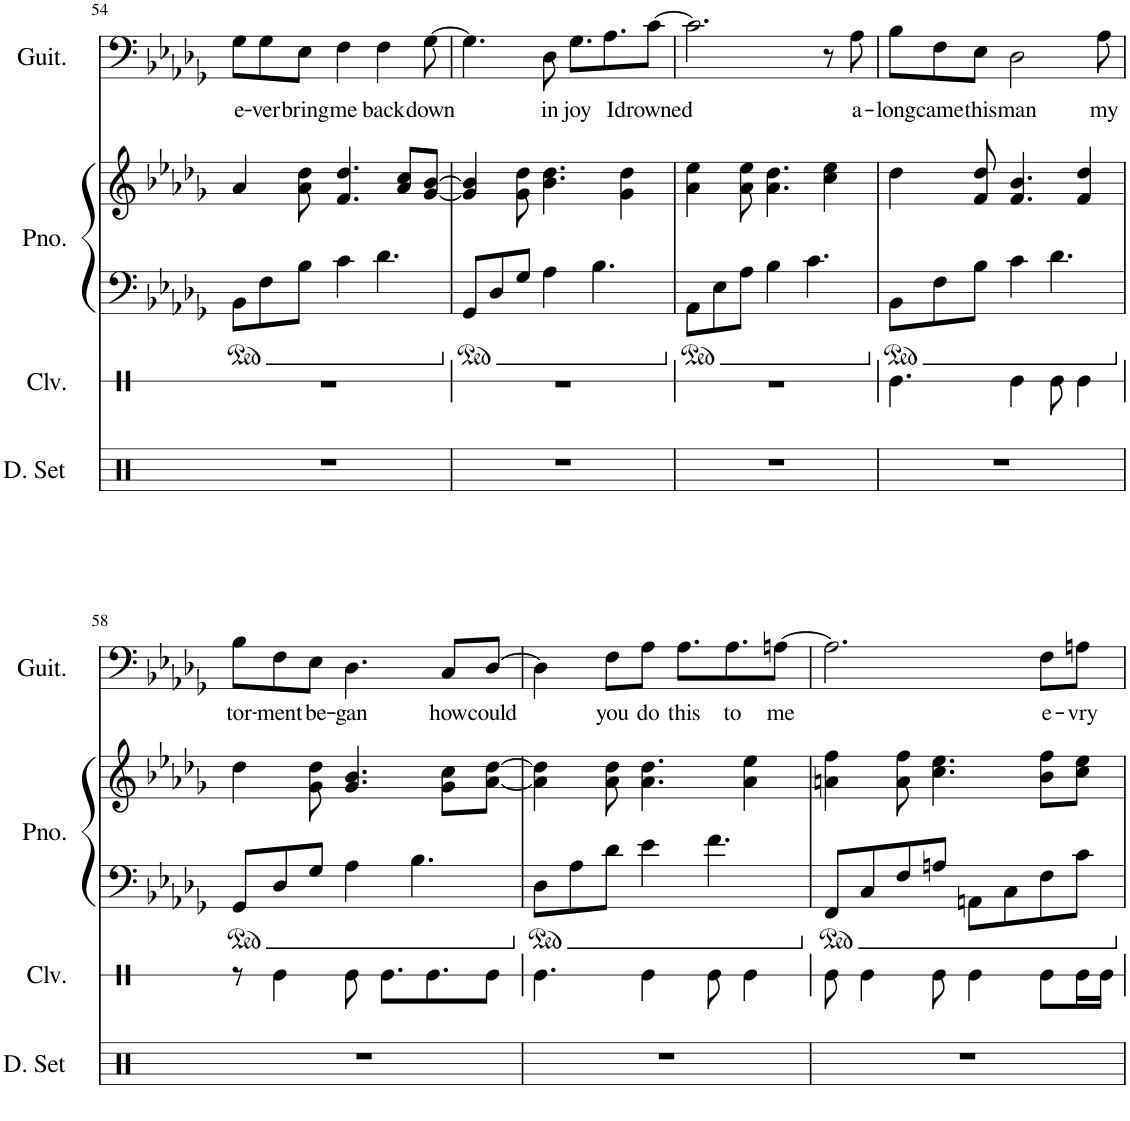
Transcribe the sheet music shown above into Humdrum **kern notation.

**kern	**kern	**kern	**kern	**kern	**text
*part4	*part3	*part2	*part2	*part1	*part1
*staff5	*staff4	*staff3	*staff2	*staff1	*staff1
*I"Drumset	*I"Claves	*I"Piano	*	*I"Acoustic Guitar	*
*I'D. Set	*I'Clv.	*I'Pno.	*	*I'Guit.	*
!!LO:PB:g=z
*clefX	*clefX	*clefF4	*clefG2	*clefF4	*
*k[]	*k[]	*k[b-e-a-d-g-]	*k[b-e-a-d-g-]	*k[b-e-a-d-g-]	*
*M4/4	*M4/4	*M4/4	*M4/4	*M4/4	*
=54	=54	=54	=54	=54	=54
!	!	!	!	!	!LO:LY:b
1r	1r	8BB-\L	4a-/	8G-\L	e-
!	!	!	!	!	!LO:LY:b
.	.	8F\	.	8G-\	-ver
!	!	!	!	!	!LO:LY:b
.	.	8B-\J	8a-\ 8dd-\	8E-\J	bring
!	!	!	!	!	!LO:LY:b
.	.	4c\	4.f/ 4.dd-/	4F\	me
!	!	!	!	!	!LO:LY:b
.	.	4.d-\	.	4F\	back
.	.	.	8a-/ 8cc/L	.	.
!	!	!	!	!	!LO:LY:b
.	.	.	[8g-/ [8b-/J	[8G-\	down
=55	=55	=55	=55	=55	=55
1r	1r	8GG-/L	4g-/] 4b-/]	4.G-\]	.
.	.	8D-/	.	.	.
.	.	8G-/J	8g-\ 8dd-\	.	.
!	!	!	!	!	!LO:LY:b
.	.	4A-\	4.b-\ 4.dd-\	8D-\	in
!	!	!	!	!	!LO:LY:b
.	.	.	.	8.G-\L	joy
.	.	4.B-\	.	.	.
!	!	!	!	!	!LO:LY:b
.	.	.	.	8.A-\	I
.	.	.	4g-\ 4dd-\	.	.
!	!	!	!	!	!LO:LY:b
.	.	.	.	[8c\J	drowned
=56	=56	=56	=56	=56	=56
1r	1r	8AA-\L	4a-\ 4ee-\	2.c\]	.
.	.	8E-\	.	.	.
.	.	8A-\J	8a-\ 8ee-\	.	.
.	.	4B-\	4.a-\ 4.dd-\	.	.
.	.	4.c\	.	.	.
.	.	.	4cc\ 4ee-\	8r	.
!	!	!	!	!	!LO:LY:b
.	.	.	.	8A-\	a-
=57	=57	=57	=57	=57	=57
!	!	!	!	!	!LO:LY:b
1r	4.Re\	8BB-\L	4dd-\	8B-\L	-long
!	!	!	!	!	!LO:LY:b
.	.	8F\	.	8F\	came
!	!	!	!	!	!LO:LY:b
.	.	8B-\J	8f/ 8dd-/	8E-\J	this
!	!	!	!	!	!LO:LY:b
.	4Re\	4c\	4.f/ 4.b-/	2D-\	man
.	8Re\	4.d-\	.	.	.
.	4Re\	.	4f/ 4dd-/	.	.
!	!	!	!	!	!LO:LY:b
.	.	.	.	8A-\	my
!!LO:LB:g=z
=58	=58	=58	=58	=58	=58
!	!	!	!	!	!LO:LY:b
1r	8r	8GG-/L	4dd-\	8B-\L	tor-
!	!	!	!	!	!LO:LY:b
.	4Re\	8D-/	.	8F\	-ment
!	!	!	!	!	!LO:LY:b
.	.	8G-/J	8g-\ 8dd-\	8E-\J	be-
!	!	!	!	!	!LO:LY:b
.	8Re\	4A-\	4.g-/ 4.b-/	4.D-\	-gan
.	8.Re\L	.	.	.	.
.	.	4.B-\	.	.	.
.	8.Re\	.	.	.	.
!	!	!	!	!	!LO:LY:b
.	.	.	8g-\ 8cc\L	8C/L	how
!	!	!	!	!	!LO:LY:b
.	8Re\J	.	[8a-\ [8dd-\J	[8D-/J	could
=59	=59	=59	=59	=59	=59
1r	4.Re\	8D-\L	4a-\] 4dd-\]	4D-\]	.
.	.	8A-\	.	.	.
!	!	!	!	!	!LO:LY:b
.	.	8d-\J	8a-\ 8dd-\	8F\L	you
!	!	!	!	!	!LO:LY:b
.	4Re\	4e-\	4.a-\ 4.dd-\	8A-\J	do
!	!	!	!	!	!LO:LY:b
.	.	.	.	8.A-\L	this
.	8Re\	4.f\	.	.	.
!	!	!	!	!	!LO:LY:b
.	.	.	.	8.A-\	to
.	4Re\	.	4a-\ 4ee-\	.	.
!	!	!	!	!	!LO:LY:b
.	.	.	.	[8An\J	me
=60	=60	=60	=60	=60	=60
1r	8Re\	8FF/L	4an\ 4ff\	2.A\]	.
.	4Re\	8C/	.	.	.
.	.	8F/	8a\ 8ff\	.	.
.	8Re\	8An/J	4.cc\ 4.ee-\	.	.
.	4Re\	8AAn\L	.	.	.
.	.	8C\	.	.	.
!	!	!	!	!	!LO:LY:b
.	8Re\L	8F\	8b-\ 8ff\L	8F\L	e-
!	!	!	!	!	!LO:LY:b
.	16Re\L	8c\J	8cc\ 8ee-\J	8An\J	-vry
.	16Re\JJ	.	.	.	.
=	=	=	=	=	=
*-	*-	*-	*-	*-	*-
